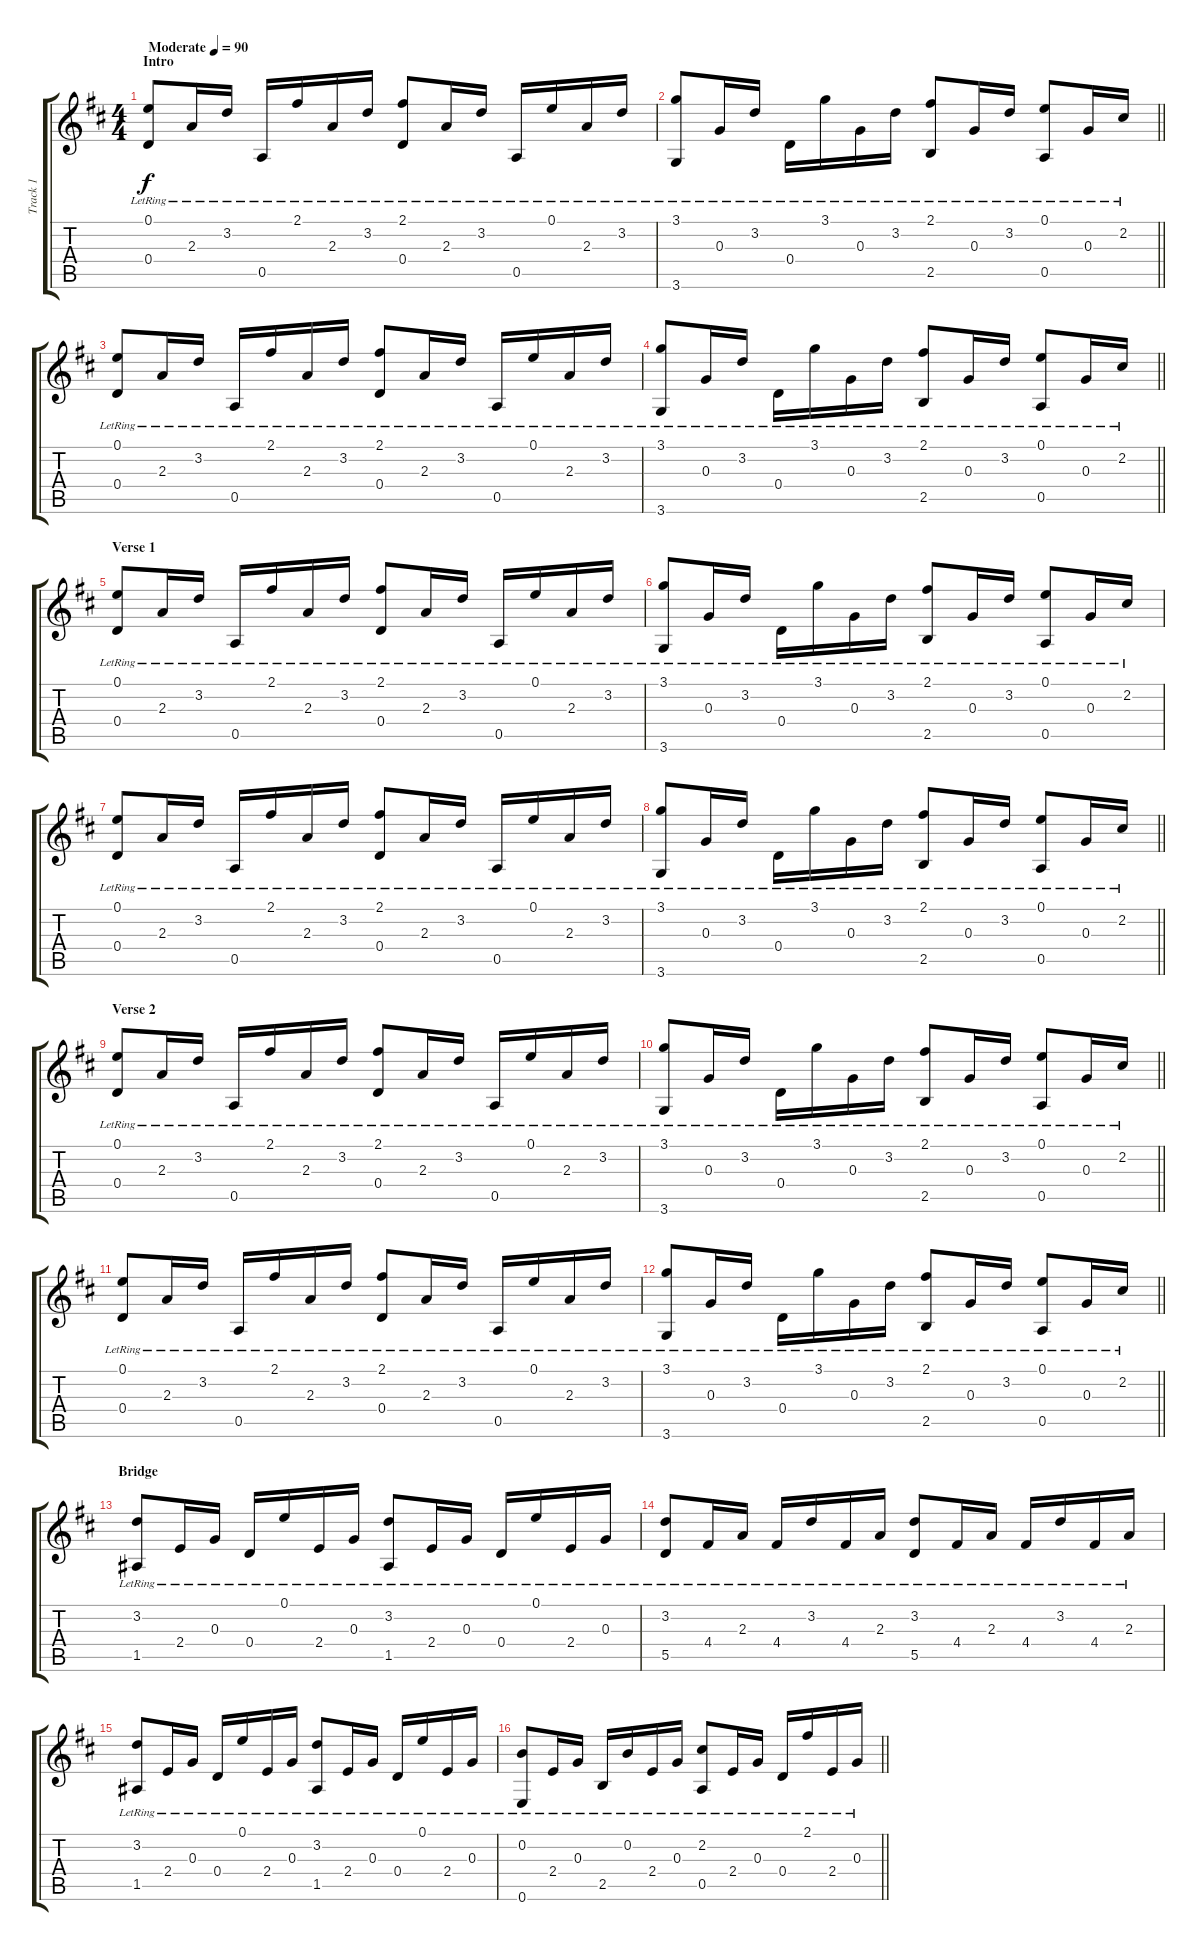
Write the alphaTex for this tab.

\track ("Track 1" "Track 1") {instrument electricguitarjazz}
\staff {score tabs}
\tuning (E4 B3 G3 D3 A2 E2) {hide}
\ts (4 4)
\section ("" "Intro")
\tempo (90 "Moderate")
\clef g2
\ks d
(0.1{lr} 0.4{lr}).8{dy f instrument electricguitarjazz} 2.3{lr}.16 3.2{lr}.16 0.5{lr}.16 2.1{lr}.16 2.3{lr}.16 3.2{lr}.16 (2.1{lr} 0.4{lr}).8 2.3{lr}.16 3.2{lr}.16 0.5{lr}.16 0.1{lr}.16 2.3{lr}.16 3.2{lr}.16 |
\barLineRight lightlight
(3.1{lr} 3.6{lr}).8 0.3{lr}.16 3.2{lr}.16 0.4{lr}.16 3.1{lr}.16 0.3{lr}.16 3.2{lr}.16 (2.1{lr} 2.5{lr}).8 0.3{lr}.16 3.2{lr}.16 (0.1{lr} 0.5{lr}).8 0.3{lr}.16 2.2{lr}.16 |
(0.1{lr} 0.4{lr}).8 2.3{lr}.16 3.2{lr}.16 0.5{lr}.16 2.1{lr}.16 2.3{lr}.16 3.2{lr}.16 (2.1{lr} 0.4{lr}).8 2.3{lr}.16 3.2{lr}.16 0.5{lr}.16 0.1{lr}.16 2.3{lr}.16 3.2{lr}.16 |
\barLineRight lightlight
(3.1{lr} 3.6{lr}).8 0.3{lr}.16 3.2{lr}.16 0.4{lr}.16 3.1{lr}.16 0.3{lr}.16 3.2{lr}.16 (2.1{lr} 2.5{lr}).8 0.3{lr}.16 3.2{lr}.16 (0.1{lr} 0.5{lr}).8 0.3{lr}.16 2.2{lr}.16 |
\section ("" "Verse 1")
(0.1{lr} 0.4{lr}).8 2.3{lr}.16 3.2{lr}.16 0.5{lr}.16 2.1{lr}.16 2.3{lr}.16 3.2{lr}.16 (2.1{lr} 0.4{lr}).8 2.3{lr}.16 3.2{lr}.16 0.5{lr}.16 0.1{lr}.16 2.3{lr}.16 3.2{lr}.16 |
(3.1{lr} 3.6{lr}).8 0.3{lr}.16 3.2{lr}.16 0.4{lr}.16 3.1{lr}.16 0.3{lr}.16 3.2{lr}.16 (2.1{lr} 2.5{lr}).8 0.3{lr}.16 3.2{lr}.16 (0.1{lr} 0.5{lr}).8 0.3{lr}.16 2.2{lr}.16 |
(0.1{lr} 0.4{lr}).8 2.3{lr}.16 3.2{lr}.16 0.5{lr}.16 2.1{lr}.16 2.3{lr}.16 3.2{lr}.16 (2.1{lr} 0.4{lr}).8 2.3{lr}.16 3.2{lr}.16 0.5{lr}.16 0.1{lr}.16 2.3{lr}.16 3.2{lr}.16 |
\barLineRight lightlight
(3.1{lr} 3.6{lr}).8 0.3{lr}.16 3.2{lr}.16 0.4{lr}.16 3.1{lr}.16 0.3{lr}.16 3.2{lr}.16 (2.1{lr} 2.5{lr}).8 0.3{lr}.16 3.2{lr}.16 (0.1{lr} 0.5{lr}).8 0.3{lr}.16 2.2{lr}.16 |
\section ("" "Verse 2")
(0.1{lr} 0.4{lr}).8 2.3{lr}.16 3.2{lr}.16 0.5{lr}.16 2.1{lr}.16 2.3{lr}.16 3.2{lr}.16 (2.1{lr} 0.4{lr}).8 2.3{lr}.16 3.2{lr}.16 0.5{lr}.16 0.1{lr}.16 2.3{lr}.16 3.2{lr}.16 |
\barLineRight lightlight
(3.1{lr} 3.6{lr}).8 0.3{lr}.16 3.2{lr}.16 0.4{lr}.16 3.1{lr}.16 0.3{lr}.16 3.2{lr}.16 (2.1{lr} 2.5{lr}).8 0.3{lr}.16 3.2{lr}.16 (0.1{lr} 0.5{lr}).8 0.3{lr}.16 2.2{lr}.16 |
(0.1{lr} 0.4{lr}).8 2.3{lr}.16 3.2{lr}.16 0.5{lr}.16 2.1{lr}.16 2.3{lr}.16 3.2{lr}.16 (2.1{lr} 0.4{lr}).8 2.3{lr}.16 3.2{lr}.16 0.5{lr}.16 0.1{lr}.16 2.3{lr}.16 3.2{lr}.16 |
\barLineRight lightlight
(3.1{lr} 3.6{lr}).8 0.3{lr}.16 3.2{lr}.16 0.4{lr}.16 3.1{lr}.16 0.3{lr}.16 3.2{lr}.16 (2.1{lr} 2.5{lr}).8 0.3{lr}.16 3.2{lr}.16 (0.1{lr} 0.5{lr}).8 0.3{lr}.16 2.2{lr}.16 |
\section ("" "Bridge")
(3.2{lr} 1.5{lr}).8 2.4{lr}.16 0.3{lr}.16 0.4{lr}.16 0.1{lr}.16 2.4{lr}.16 0.3{lr}.16 (3.2{lr} 1.5{lr}).8 2.4{lr}.16 0.3{lr}.16 0.4{lr}.16 0.1{lr}.16 2.4{lr}.16 0.3{lr}.16 |
(3.2{lr} 5.5{lr}).8 4.4{lr}.16 2.3{lr}.16 4.4{lr}.16 3.2{lr}.16 4.4{lr}.16 2.3{lr}.16 (3.2{lr} 5.5{lr}).8 4.4{lr}.16 2.3{lr}.16 4.4{lr}.16 3.2{lr}.16 4.4{lr}.16 2.3{lr}.16 |
(3.2{lr} 1.5{lr}).8 2.4{lr}.16 0.3{lr}.16 0.4{lr}.16 0.1{lr}.16 2.4{lr}.16 0.3{lr}.16 (3.2{lr} 1.5{lr}).8 2.4{lr}.16 0.3{lr}.16 0.4{lr}.16 0.1{lr}.16 2.4{lr}.16 0.3{lr}.16 |
\barLineRight lightlight
(0.2{lr} 0.6{lr}).8 2.4{lr}.16 0.3{lr}.16 2.5{lr}.16 0.2{lr}.16 2.4{lr}.16 0.3{lr}.16 (2.2{lr} 0.5{lr}).8 2.4{lr}.16 0.3{lr}.16 0.4{lr}.16 2.1{lr}.16 2.4{lr}.16 0.3{lr}.16
